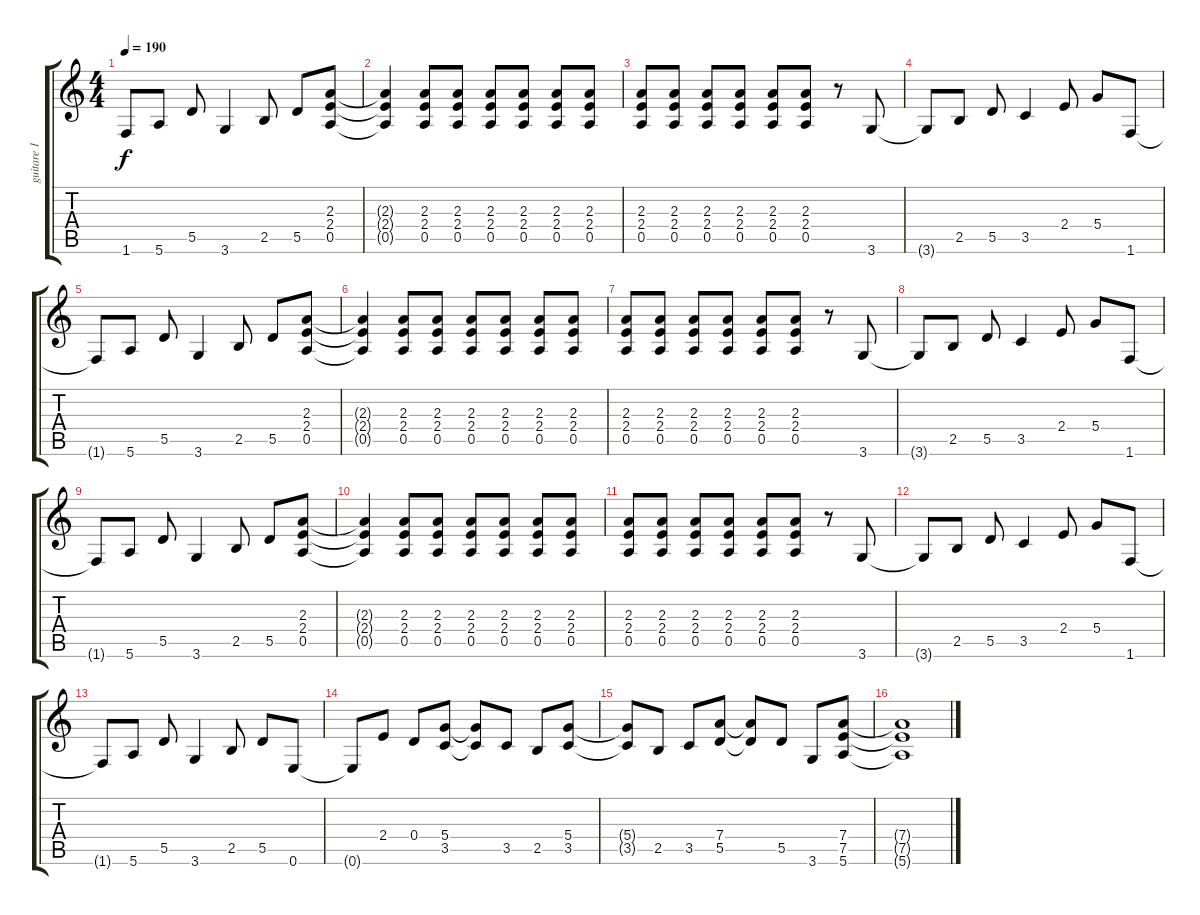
\track ("guitare 1" "guitare 1") {instrument overdrivenguitar}
\staff {score tabs}
\tuning (E4 B3 G3 D3 A2 E2) {hide}
\ts (4 4)
\tempo 190
\clef g2
\ks c
1.6{t}.8{dy f} 5.6.8 5.5.8 3.6.4 2.5.8 5.5.8 (2.3 2.4 0.5).8 |
(2.3{t} 2.4{t} 0.5{t}).4 (2.3 2.4 0.5).8 (2.3 2.4 0.5).8 (2.3 2.4 0.5).8 (2.3 2.4 0.5).8 (2.3 2.4 0.5).8 (2.3 2.4 0.5).8 |
(2.3 2.4 0.5).8 (2.3 2.4 0.5).8 (2.3 2.4 0.5).8 (2.3 2.4 0.5).8 (2.3 2.4 0.5).8 (2.3 2.4 0.5).8 r.8 3.6.8 |
3.6{t}.8 2.5.8 5.5.8 3.5.4 2.4.8 5.4.8 1.6.8 |
1.6{t}.8 5.6.8 5.5.8 3.6.4 2.5.8 5.5.8 (2.3 2.4 0.5).8 |
(2.3{t} 2.4{t} 0.5{t}).4 (2.3 2.4 0.5).8 (2.3 2.4 0.5).8 (2.3 2.4 0.5).8 (2.3 2.4 0.5).8 (2.3 2.4 0.5).8 (2.3 2.4 0.5).8 |
(2.3 2.4 0.5).8 (2.3 2.4 0.5).8 (2.3 2.4 0.5).8 (2.3 2.4 0.5).8 (2.3 2.4 0.5).8 (2.3 2.4 0.5).8 r.8 3.6.8 |
3.6{t}.8 2.5.8 5.5.8 3.5.4 2.4.8 5.4.8 1.6.8 |
1.6{t}.8 5.6.8 5.5.8 3.6.4 2.5.8 5.5.8 (2.3 2.4 0.5).8 |
(2.3{t} 2.4{t} 0.5{t}).4 (2.3 2.4 0.5).8 (2.3 2.4 0.5).8 (2.3 2.4 0.5).8 (2.3 2.4 0.5).8 (2.3 2.4 0.5).8 (2.3 2.4 0.5).8 |
(2.3 2.4 0.5).8 (2.3 2.4 0.5).8 (2.3 2.4 0.5).8 (2.3 2.4 0.5).8 (2.3 2.4 0.5).8 (2.3 2.4 0.5).8 r.8 3.6.8 |
3.6{t}.8 2.5.8 5.5.8 3.5.4 2.4.8 5.4.8 1.6.8 |
1.6{t}.8 5.6.8 5.5.8 3.6.4 2.5.8 5.5.8 0.6.8 |
0.6{t}.8 2.4.8 0.4.8 (5.4 3.5).8 (5.4{t} 3.5{t}).8 3.5.8 2.5.8 (5.4 3.5).8 |
(5.4{t} 3.5{t}).8 2.5.8 3.5.8 (7.4 5.5).8 (7.4{t} 5.5{t}).8 5.5.8 3.6.8 (7.4 7.5 5.6).8 |
(7.4{t} 7.5{t} 5.6{t}).1
